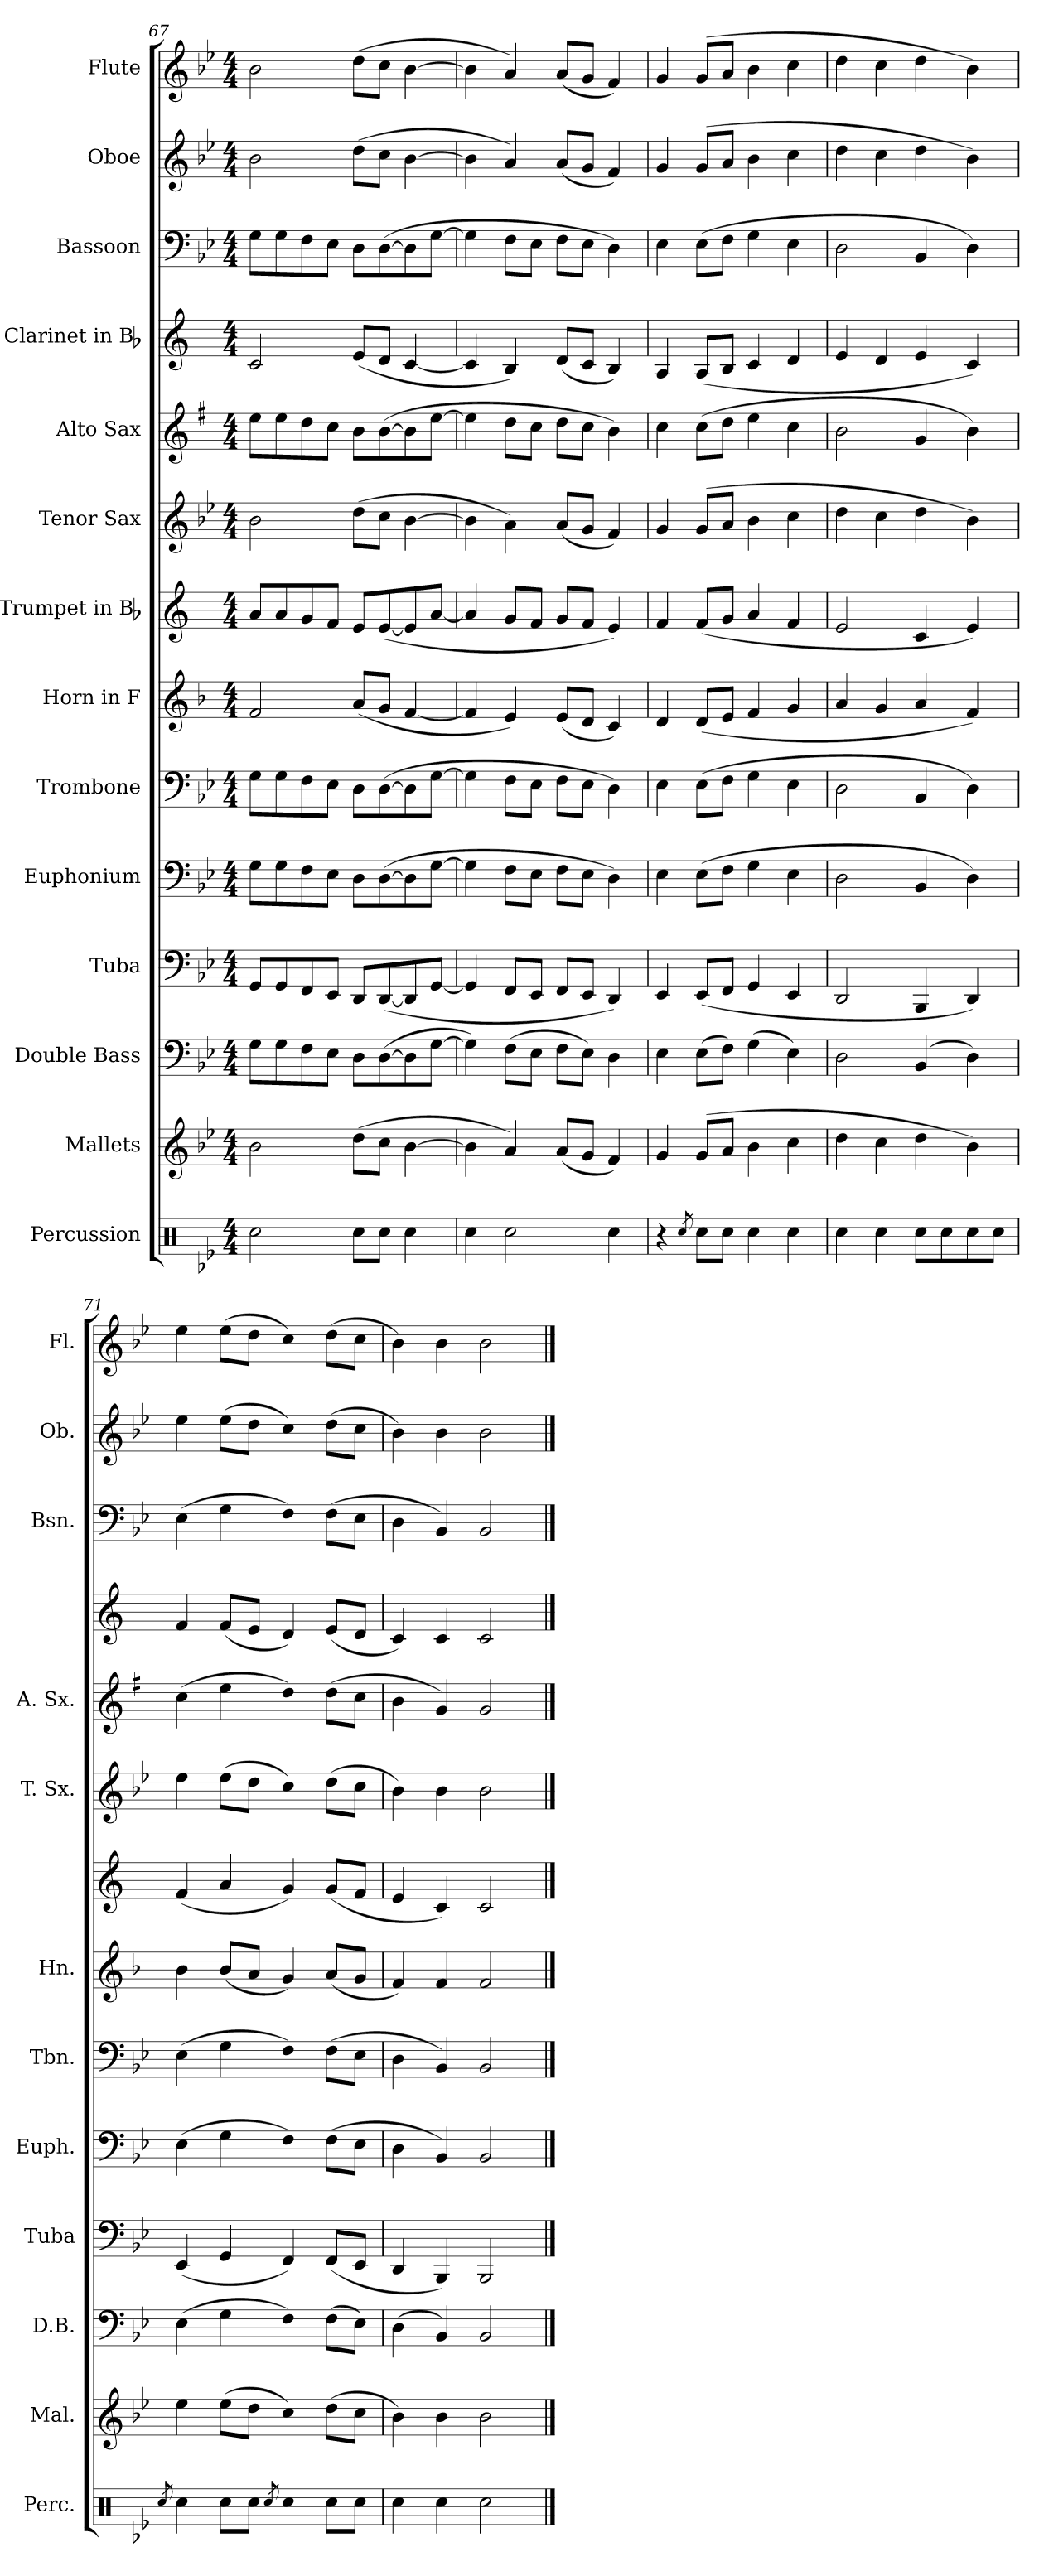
**kern	**kern	**kern	**kern	**kern	**kern	**kern	**kern	**kern	**kern	**kern	**kern	**kern	**kern
*part14	*part13	*part12	*part11	*part10	*part9	*part8	*part7	*part6	*part5	*part4	*part3	*part2	*part1
*staff14	*staff13	*staff12	*staff11	*staff10	*staff9	*staff8	*staff7	*staff6	*staff5	*staff4	*staff3	*staff2	*staff1
*I"Percussion	*I"Mallets	*I"Double Bass	*I"Tuba	*I"Euphonium	*I"Trombone	*I"Horn in F	*I"Trumpet in Bb	*I"Tenor Sax	*I"Alto Sax	*I"Clarinet in Bb	*I"Bassoon	*I"Oboe	*I"Flute
*I'Perc.	*I'Mal.	*I'D.B.	*I'Tuba	*I'Euph.	*I'Tbn.	*I'Hn.	*	*I'T. Sx.	*I'A. Sx.	*	*I'Bsn.	*I'Ob.	*I'Fl.
*clefX	*clefG2	*clefF4	*clefF4	*clefF4	*clefF4	*clefG2	*clefG2	*clefG2	*clefG2	*clefG2	*clefF4	*clefG2	*clefG2
*	*	*ITrd7c12	*	*	*	*ITrd4c7	*ITrd1c2	*ITrd8c14	*ITrd5c9	*ITrd1c2	*	*	*
*k[b-e-]	*k[b-e-]	*k[b-e-]	*k[b-e-]	*k[b-e-]	*k[b-e-]	*k[b-e-]	*k[b-e-]	*k[b-e-]	*k[b-e-]	*k[b-e-]	*k[b-e-]	*k[b-e-]	*k[b-e-]
*B-:	*B-:	*B-:	*B-:	*B-:	*B-:	*B-:	*B-:	*B-:	*B-:	*B-:	*B-:	*B-:	*B-:
*M4/4	*M4/4	*M4/4	*M4/4	*M4/4	*M4/4	*M4/4	*M4/4	*M4/4	*M4/4	*M4/4	*M4/4	*M4/4	*M4/4
=67	=67	=67	=67	=67	=67	=67	=67	=67	=67	=67	=67	=67	=67
2Rcc\	2b-\	8GG\L	8GG/L	8G\L	8G\L	2B-/	8g/L	2B-\	8g\L	2B-/	8G\L	2b-\	2b-\
.	.	8GG\	8GG/	8G\	8G\	.	8g/	.	8g\	.	8G\	.	.
.	.	8FF\	8FF/	8F\	8F\	.	8f/	.	8f\	.	8F\	.	.
.	.	8EE-\J	8EE-/J	8E-\J	8E-\J	.	8e-/J	.	8e-\J	.	8E-\J	.	.
8Rcc\L	(>8dd\L	8DD\L	8DD/L	8D\L	8D\L	(<8d/L	8d/L	(>8d\L	8d\L	(<8d/L	8D\L	(>8dd\L	(>8dd\L
8Rcc\J	8cc\J	(>[8DD\	(<[8DD/	(>[8D\	(>[8D\	8c/J	(<[8d/	8c\J	(>[8d\	8c/J	(>[8D\	8cc\J	8cc\J
4Rcc\	[4b-\	8DD\]	8DD/]	8D\]	8D\]	[4B-/	8d/]	[4B-\	8d\]	[4B-/	8D\]	[4b-\	[4b-\
.	.	[8GG\J	[8GG/J	[8G\J	[8G\J	.	[8g/J	.	[8g\J	.	[8G\J	.	.
=68	=68	=68	=68	=68	=68	=68	=68	=68	=68	=68	=68	=68	=68
4Rcc\	4b-\]	4GG\])	4GG/]	4G\]	4G\]	4B-/]	4g/]	4B-\]	4g\]	4B-/]	4G\]	4b-\]	4b-\]
2Rcc\	4a/)	(>8FF\L	8FF/L	8F\L	8F\L	4A/)	8f/L	4A\)	8f\L	4A/)	8F\L	4a/)	4a/)
.	.	8EE-\J	8EE-/J	8E-\J	8E-\J	.	8e-/J	.	8e-\J	.	8E-\J	.	.
.	(<8a/L	8FF\L	8FF/L	8F\L	8F\L	(<8A/L	8f/L	(<8A/L	8f\L	(<8c/L	8F\L	(<8a/L	(<8a/L
.	8g/J	8EE-\J)	8EE-/J	8E-\J	8E-\J	8G/J	8e-/J	8G/J	8e-\J	8B-/J	8E-\J	8g/J	8g/J
4Rcc\	4f/)	4DD\	4DD/)	4D\)	4D\)	4F/)	4d/)	4F/)	4d\)	4A/)	4D\)	4f/)	4f/)
=69	=69	=69	=69	=69	=69	=69	=69	=69	=69	=69	=69	=69	=69
4r	4g/	4EE-\	4EE-/	4E-\	4E-\	4G/	4e-/	4G/	4e-\	4G/	4E-\	4g/	4g/
8qRcc/	.	.	.	.	.	.	.	.	.	.	.	.	.
8Rcc\L	(>8g/L	(>8EE-\L	(<8EE-/L	(>8E-\L	(>8E-\L	(<8G/L	(<8e-/L	(>8G/L	(>8e-\L	(<8G/L	(>8E-\L	(>8g/L	(>8g/L
8Rcc\J	8a/J	8FF\J)	8FF/J	8F\J	8F\J	8A/J	8f/J	8A/J	8f\J	8A/J	8F\J	8a/J	8a/J
4Rcc\	4b-\	(>4GG\	4GG/	4G\	4G\	4B-/	4g/	4B-\	4g\	4B-/	4G\	4b-\	4b-\
4Rcc\	4cc\	4EE-\)	4EE-/	4E-\	4E-\	4c/	4e-/	4c\	4e-\	4c/	4E-\	4cc\	4cc\
=70	=70	=70	=70	=70	=70	=70	=70	=70	=70	=70	=70	=70	=70
4Rcc\	4dd\	2DD\	2DD/	2D\	2D\	4d/	2d/	4d\	2d\	4d/	2D\	4dd\	4dd\
4Rcc\	4cc\	.	.	.	.	4c/	.	4c\	.	4c/	.	4cc\	4cc\
8Rcc\L	4dd\	(4BBB-/	4BBB-/	4BB-/	4BB-/	4d/	4B-/	4d\	4B-/	4d/	4BB-/	4dd\	4dd\
8Rcc\	.	.	.	.	.	.	.	.	.	.	.	.	.
8Rcc\	4b-\)	4DD\)	4DD/)	4D\)	4D\)	4B-/)	4d/)	4B-\)	4d\)	4B-/)	4D\)	4b-\)	4b-\)
8Rcc\J	.	.	.	.	.	.	.	.	.	.	.	.	.
=71	=71	=71	=71	=71	=71	=71	=71	=71	=71	=71	=71	=71	=71
8qRcc/	.	.	.	.	.	.	.	.	.	.	.	.	.
4Rcc\	4ee-\	(>4EE-\	(<4EE-/	(>4E-\	(>4E-\	4e-\	(<4e-/	4e-\	(>4e-\	4e-/	(>4E-\	4ee-\	4ee-\
8Rcc\L	(>8ee-\L	4GG\	4GG/	4G\	4G\	(<8e-/L	4g/	(>8e-\L	4g\	(<8e-/L	4G\	(>8ee-\L	(>8ee-\L
8Rcc\J	8dd\J	.	.	.	.	8d/J	.	8d\J	.	8d/J	.	8dd\J	8dd\J
8qRcc/	.	.	.	.	.	.	.	.	.	.	.	.	.
4Rcc\	4cc\)	4FF\)	4FF/)	4F\)	4F\)	4c/)	4f/)	4c\)	4f\)	4c/)	4F\)	4cc\)	4cc\)
8Rcc\L	(>8dd\L	(>8FF\L	(<8FF/L	(>8F\L	(>8F\L	(<8d/L	(<8f/L	(>8d\L	(>8f\L	(<8d/L	(>8F\L	(>8dd\L	(>8dd\L
8Rcc\J	8cc\J	8EE-\J)	8EE-/J	8E-\J	8E-\J	8c/J	8e-/J	8c\J	8e-\J	8c/J	8E-\J	8cc\J	8cc\J
=72	=72	=72	=72	=72	=72	=72	=72	=72	=72	=72	=72	=72	=72
4Rcc\	4b-\)	(>4DD\	4DD/	4D\	4D\	4B-/)	4d/	4B-\)	4d\	4B-/)	4D\	4b-\)	4b-\)
4Rcc\	4b-\	4BBB-/)	4BBB-/)	4BB-/)	4BB-/)	4B-/	4B-/)	4B-\	4B-/)	4B-/	4BB-/)	4b-\	4b-\
2Rcc\	2b-\	2BBB-/	2BBB-/	2BB-/	2BB-/	2B-/	2B-/	2B-\	2B-/	2B-/	2BB-/	2b-\	2b-\
==	==	==	==	==	==	==	==	==	==	==	==	==	==
*-	*-	*-	*-	*-	*-	*-	*-	*-	*-	*-	*-	*-	*-
